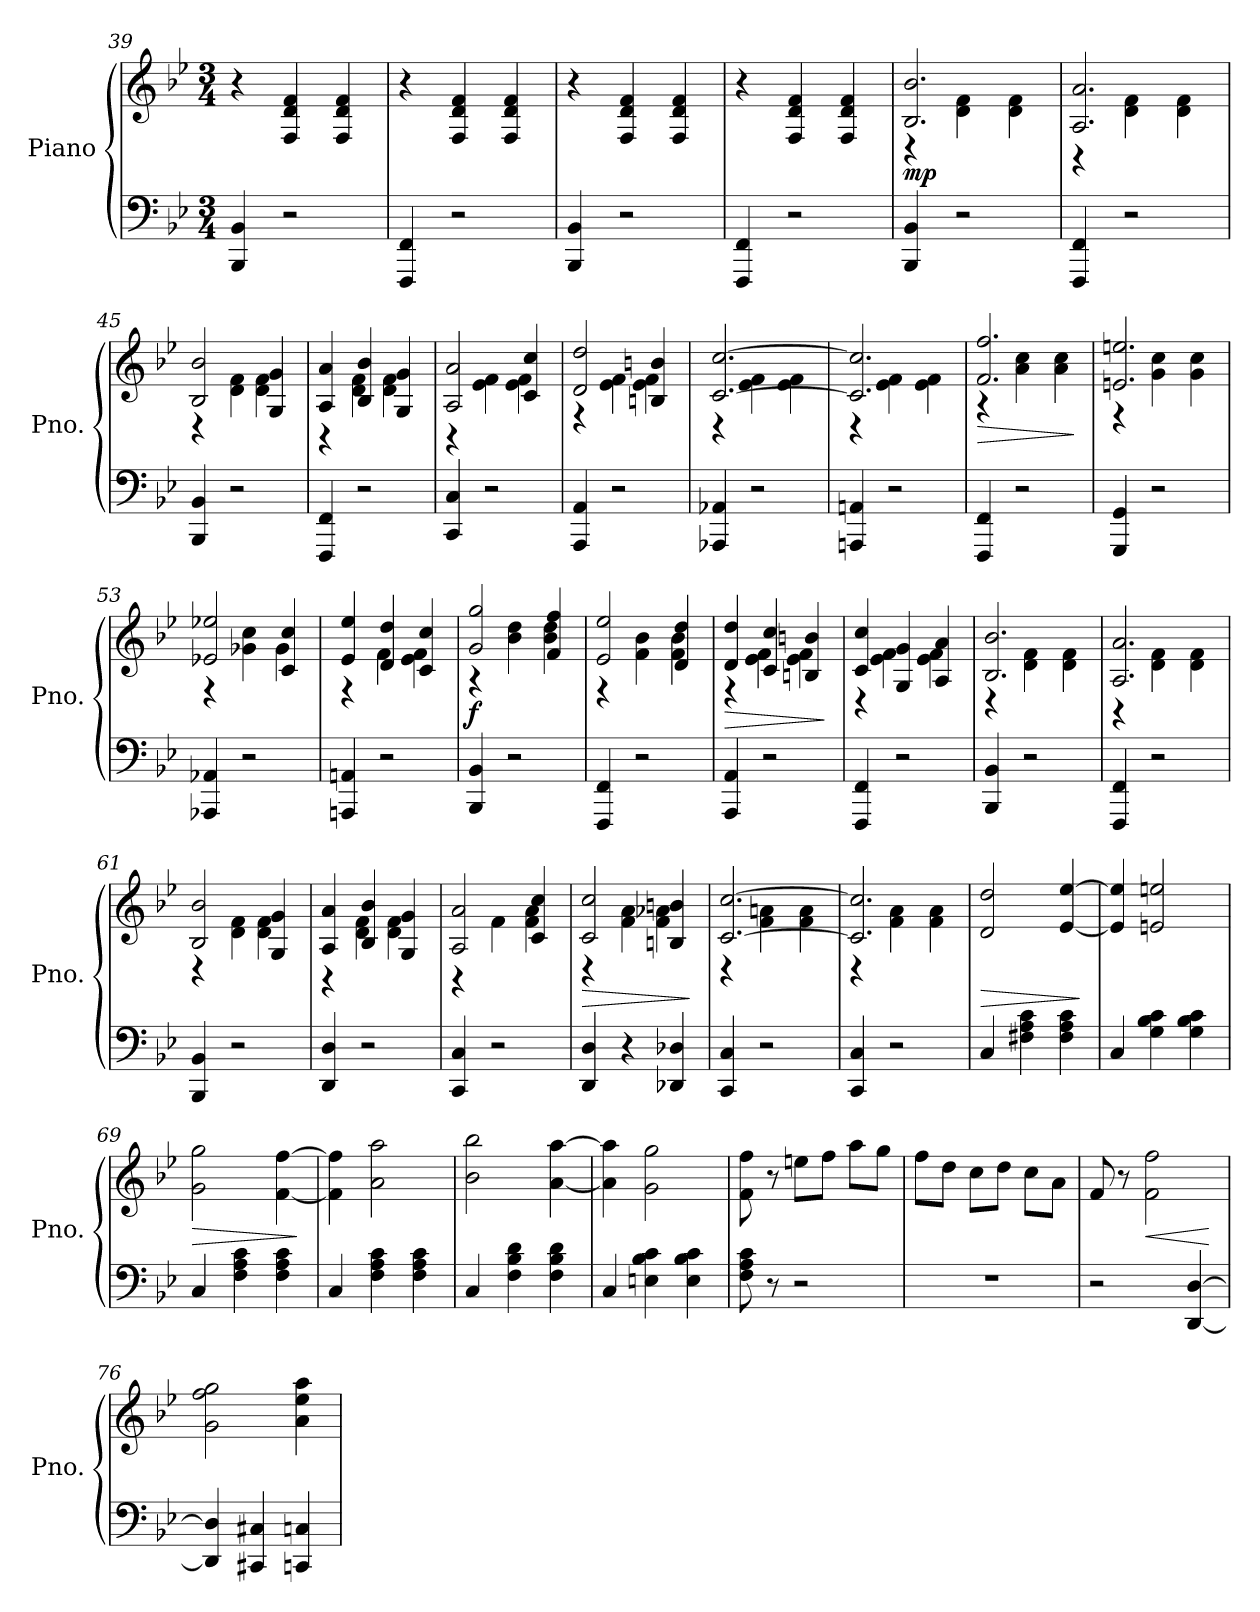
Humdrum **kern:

**kern	**kern	**dynam
*part1	*part1	*part1
*staff2	*staff1	*staff1/2
*I"Piano	*	*
*I'Pno.	*	*
*clefF4	*clefG2	*
*k[b-e-]	*k[b-e-]	*
*M3/4	*M3/4	*
*MM224	*MM224	*
=39	=39	=39
4BBB-/ 4BB-/	4r	.
2r	4F/ 4d/ 4f/	.
.	4F/ 4d/ 4f/	.
=40	=40	=40
4FFF/ 4FF/	4r	.
2r	4F/ 4d/ 4f/	.
.	4F/ 4d/ 4f/	.
=41	=41	=41
4BBB-/ 4BB-/	4r	.
2r	4F/ 4d/ 4f/	.
.	4F/ 4d/ 4f/	.
=42	=42	=42
4FFF/ 4FF/	4r	.
2r	4F/ 4d/ 4f/	.
.	4F/ 4d/ 4f/	.
=43	=43	=43
*	*^	*
!	!	!	!LO:DY:b
4BBB-/ 4BB-/	2.B-/ 2.b-/	4r	mp
2r	.	4d\ 4f\	.
.	.	4d\ 4f\	.
=44	=44	=44	=44
4FFF/ 4FF/	2.A/ 2.a/	4r	.
2r	.	4d\ 4f\	.
.	.	4d\ 4f\	.
!!LO:LB:g=z	!!
=45	=45	=45	=45
4BBB-/ 4BB-/	2B-/ 2b-/	4r	.
2r	.	4d\ 4f\	.
.	4G/ 4g/	4d\ 4f\	.
=46	=46	=46	=46
4FFF/ 4FF/	4A/ 4a/	4r	.
2r	4B-/ 4b-/	4d\ 4f\	.
.	4G/ 4g/	4d\ 4f\	.
=47	=47	=47	=47
4CC/ 4C/	2A/ 2a/	4r	.
2r	.	4e-\ 4f\	.
.	4c/ 4cc/	4e-\ 4f\	.
=48	=48	=48	=48
4AAA/ 4AA/	2d/ 2dd/	4r	.
2r	.	4e-\ 4f\	.
.	4Bn/ 4bn/	4e-\ 4f\	.
=49	=49	=49	=49
4AAA-X/ 4AA-X/	[2.c/ [2.cc/	4r	.
2r	.	4e-\ 4f\	.
.	.	4e-\ 4f\	.
=50	=50	=50	=50
4AAAn/ 4AAn/	2.c/] 2.cc/]	4r	.
2r	.	4e-\ 4f\	.
.	.	4e-\ 4f\	.
=51	=51	=51	=51
!	!	!	!LO:HP:b
4FFF/ 4FF/	2.f/ 2.ff/	4r	>
2r	.	4a\ 4cc\	.
.	.	4a\ 4cc\	.
*	*v	*v	*
.	.	]
!!LO:LB:g=z
=52	=52	=52
*	*^	*
4GGG/ 4GG/	2.en/ 2.een/	4r	.
2r	.	4g\ 4cc\	.
.	.	4g\ 4cc\	.
=53	=53	=53	=53
4AAA-X/ 4AA-X/	2e-X/ 2ee-X/	4r	.
2r	.	4g-X\ 4cc\	.
.	4c/ 4cc/	4g-\	.
=54	=54	=54	=54
4AAAn/ 4AAn/	4e-/ 4ee-/	4r	.
2r	4d/ 4dd/	4f\	.
.	4c/ 4cc/	4e-\ 4f\	.
=55	=55	=55	=55
!	!	!	!LO:DY:b
4BBB-/ 4BB-/	2g/ 2gg/	4r	f
2r	.	4b-\ 4dd\	.
.	4f/ 4ff/	4b-\ 4dd\	.
=56	=56	=56	=56
4FFF/ 4FF/	2e-/ 2ee-/	4r	.
2r	.	4f\ 4b-\	.
.	4d/ 4dd/	4f\ 4b-\	.
=57	=57	=57	=57
!	!	!	!LO:HP:b
4AAA/ 4AA/	4d/ 4dd/	4r	>
2r	4c/ 4cc/	4e-\ 4f\	.
.	4Bn/ 4bn/	4e-\ 4f\	.
*	*v	*v	*
.	.	]
!!LO:LB:g=z
=58	=58	=58
*	*^	*
4FFF/ 4FF/	4c/ 4cc/	4r	.
2r	4G/ 4g/	4e-\ 4f\	.
.	4A/ 4a/	4e-\ 4f\	.
=59	=59	=59	=59
4BBB-/ 4BB-/	2.B-/ 2.b-/	4r	.
2r	.	4d\ 4f\	.
.	.	4d\ 4f\	.
=60	=60	=60	=60
4FFF/ 4FF/	2.A/ 2.a/	4r	.
2r	.	4d\ 4f\	.
.	.	4d\ 4f\	.
=61	=61	=61	=61
4BBB-/ 4BB-/	2B-/ 2b-/	4r	.
2r	.	4d\ 4f\	.
.	4G/ 4g/	4d\ 4f\	.
=62	=62	=62	=62
4DD/ 4D/	4A/ 4a/	4r	.
2r	4B-/ 4b-/	4d\ 4f\	.
.	4G/ 4g/	4d\ 4f\	.
=63	=63	=63	=63
4CC/ 4C/	2A/ 2a/	4r	.
2r	.	4f\	.
.	4c/ 4cc/	4f\ 4a\	.
=64	=64	=64	=64
!	!	!	!LO:HP:b
4DD/ 4D/	2c/ 2cc/	4r	>
4r	.	4f\ 4a\	.
4DD-X/ 4D-X/	4Bn/ 4bn/	4f\ 4a-X\	.
*	*v	*v	*
.	.	]
!!LO:PB:g=z
=65	=65	=65
*	*^	*
4CC/ 4C/	[2.c/ [2.cc/	4r	.
2r	.	4f\ 4an\	.
.	.	4f\ 4a\	.
=66	=66	=66	=66
4CC/ 4C/	2.c/] 2.cc/]	4r	.
2r	.	4f\ 4a\	.
.	.	4f\ 4a\	.
*	*v	*v	*
=67	=67	=67
*	*MM232	*
*	*^	*
!	!	!	!LO:HP:b
*	*v	*v	*
4C/	2d/ 2dd/	>
4F#X\ 4A\ 4c\	.	.
4F#\ 4A\ 4c\	[4e-/ [4ee-/	.
.	.	]
=68	=68	=68
4C/	4e-/] 4ee-/]	.
4G\ 4B-\ 4c\	2en/ 2een/	.
4G\ 4B-\ 4c\	.	.
=69	=69	=69
!	!	!LO:HP:b
4C/	2g\ 2gg\	>
4F\ 4A\ 4c\	.	.
4F\ 4A\ 4c\	[4f\ [4ff\	.
.	.	]
=70	=70	=70
4C/	4f\] 4ff\]	.
4F\ 4A\ 4c\	2a\ 2aa\	.
4F\ 4A\ 4c\	.	.
=71	=71	=71
4C/	2b-\ 2bb-\	.
4F\ 4B-\ 4d\	.	.
4F\ 4B-\ 4d\	[4a\ [4aa\	.
=72	=72	=72
4C/	4a\] 4aa\]	.
4En\ 4B-\ 4c\	2g\ 2gg\	.
4E\ 4B-\ 4c\	.	.
!!LO:LB:g=z
=73	=73	=73
8F\ 8A\ 8c\	8f\ 8ff\	.
8r	8r	.
2r	8een\L	.
.	8ff\J	.
.	8aa\L	.
.	8gg\J	.
=74	=74	=74
2.r	8ff\L	.
.	8dd\J	.
.	8cc\L	.
.	8dd\J	.
.	8cc\L	.
.	8a\J	.
=75	=75	=75
2r	8f/	.
.	8r	.
!	!	!LO:HP:b
.	2f\ 2ff\	<
[4DD/ [4D/	.	.
.	.	[
=76	=76	=76
4DD/] 4D/]	2g\ 2ff\ 2gg\	.
4CC#X/ 4C#X/	.	.
4CCn/ 4Cn/	4a\ 4ee-\ 4aa\	.
=	=	=
*-	*-	*-
